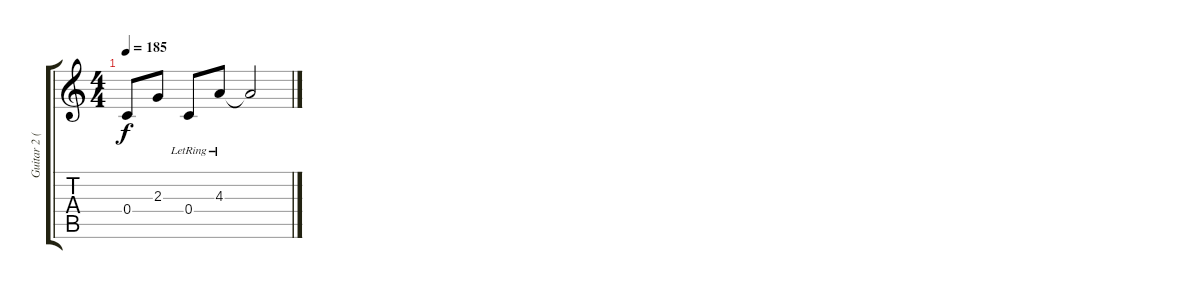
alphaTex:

\track ("Guitar 2 (Clean)" "Guitar 2 (") {instrument acousticguitarsteel}
\staff {score tabs}
\tuning (D4 A3 F3 C3 G2 C2) {hide}
\ts (4 4)
\tempo 185
\clef g2
\ks c
0.4.8{dy f} 2.3.8 0.4{lr}.8 4.3{lr}.8 4.3{t}.2
